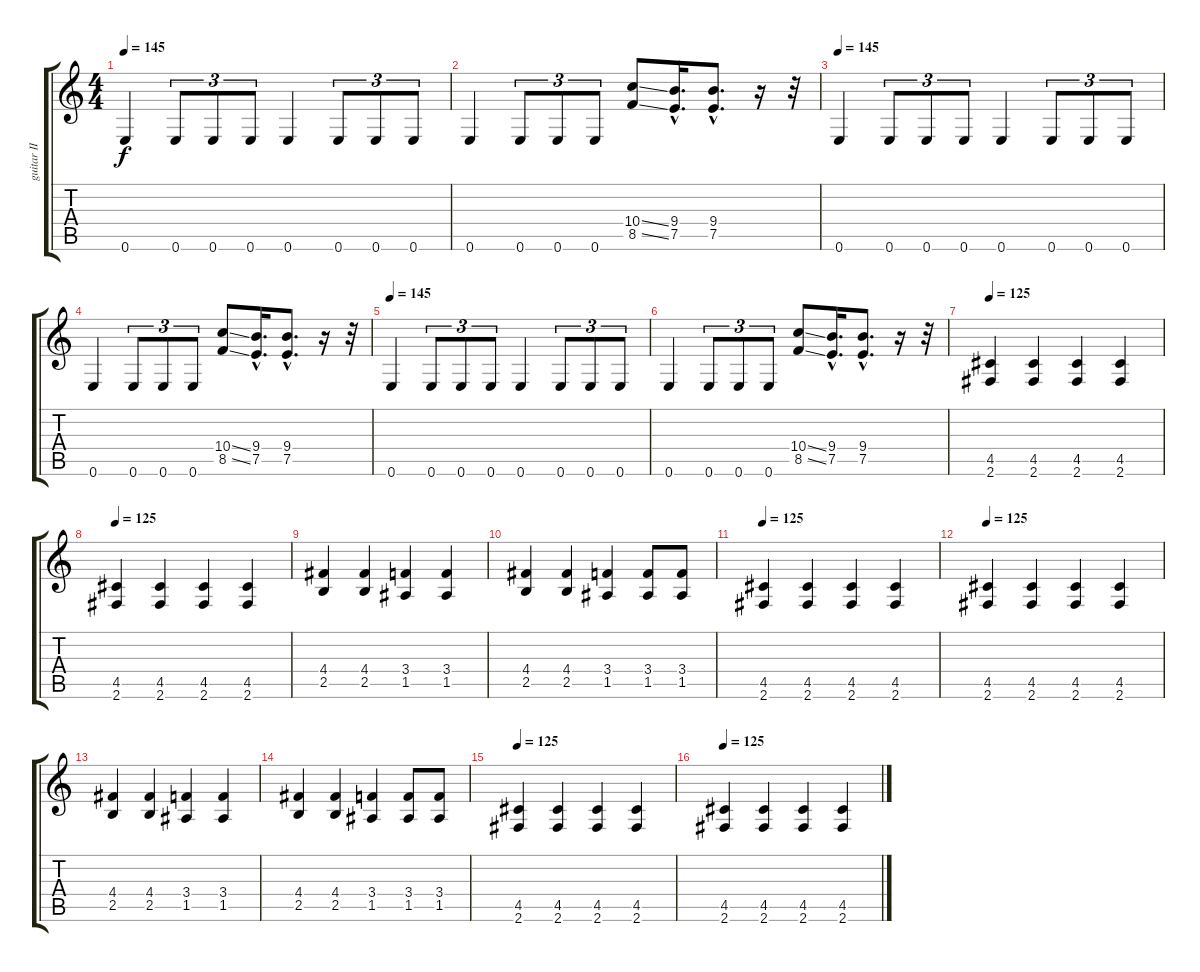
\track ("guitar II" "guitar II") {instrument distortionguitar}
\staff {score tabs}
\tuning (E4 B3 G3 D3 A2 E2) {hide}
\ts (4 4)
\tempo 145
\clef g2
\ks c
0.6.4{dy f} 0.6.8{tu (3 2)} 0.6.8{tu (3 2)} 0.6.8{tu (3 2)} 0.6.4 0.6.8{tu (3 2)} 0.6.8{tu (3 2)} 0.6.8{tu (3 2)} |
0.6.4 0.6.8{tu (3 2)} 0.6.8{tu (3 2)} 0.6.8{tu (3 2)} (10.4{ss} 8.5{ss}).8 (9.4{hac} 7.5{hac}).16{d} (9.4{hac} 7.5{hac}).8{d} r.16 r.32 |
\tempo 145
0.6.4 0.6.8{tu (3 2)} 0.6.8{tu (3 2)} 0.6.8{tu (3 2)} 0.6.4 0.6.8{tu (3 2)} 0.6.8{tu (3 2)} 0.6.8{tu (3 2)} |
0.6.4 0.6.8{tu (3 2)} 0.6.8{tu (3 2)} 0.6.8{tu (3 2)} (10.4{ss} 8.5{ss}).8 (9.4{hac} 7.5{hac}).16{d} (9.4{hac} 7.5{hac}).8{d} r.16 r.32 |
\tempo 145
0.6.4 0.6.8{tu (3 2)} 0.6.8{tu (3 2)} 0.6.8{tu (3 2)} 0.6.4 0.6.8{tu (3 2)} 0.6.8{tu (3 2)} 0.6.8{tu (3 2)} |
0.6.4 0.6.8{tu (3 2)} 0.6.8{tu (3 2)} 0.6.8{tu (3 2)} (10.4{ss} 8.5{ss}).8 (9.4{hac} 7.5{hac}).16{d} (9.4{hac} 7.5{hac}).8{d} r.16 r.32 |
\tempo 125
(4.5 2.6).4 (4.5 2.6).4 (4.5 2.6).4 (4.5 2.6).4 |
\tempo 125
(4.5 2.6).4 (4.5 2.6).4 (4.5 2.6).4 (4.5 2.6).4 |
(4.4 2.5).4 (4.4 2.5).4 (3.4 1.5).4 (3.4 1.5).4 |
(4.4 2.5).4 (4.4 2.5).4 (3.4 1.5).4 (3.4 1.5).8 (3.4 1.5).8 |
\tempo 125
(4.5 2.6).4 (4.5 2.6).4 (4.5 2.6).4 (4.5 2.6).4 |
\tempo 125
(4.5 2.6).4 (4.5 2.6).4 (4.5 2.6).4 (4.5 2.6).4 |
(4.4 2.5).4 (4.4 2.5).4 (3.4 1.5).4 (3.4 1.5).4 |
(4.4 2.5).4 (4.4 2.5).4 (3.4 1.5).4 (3.4 1.5).8 (3.4 1.5).8 |
\tempo 125
(4.5 2.6).4 (4.5 2.6).4 (4.5 2.6).4 (4.5 2.6).4 |
\tempo 125
(4.5 2.6).4 (4.5 2.6).4 (4.5 2.6).4 (4.5 2.6).4
